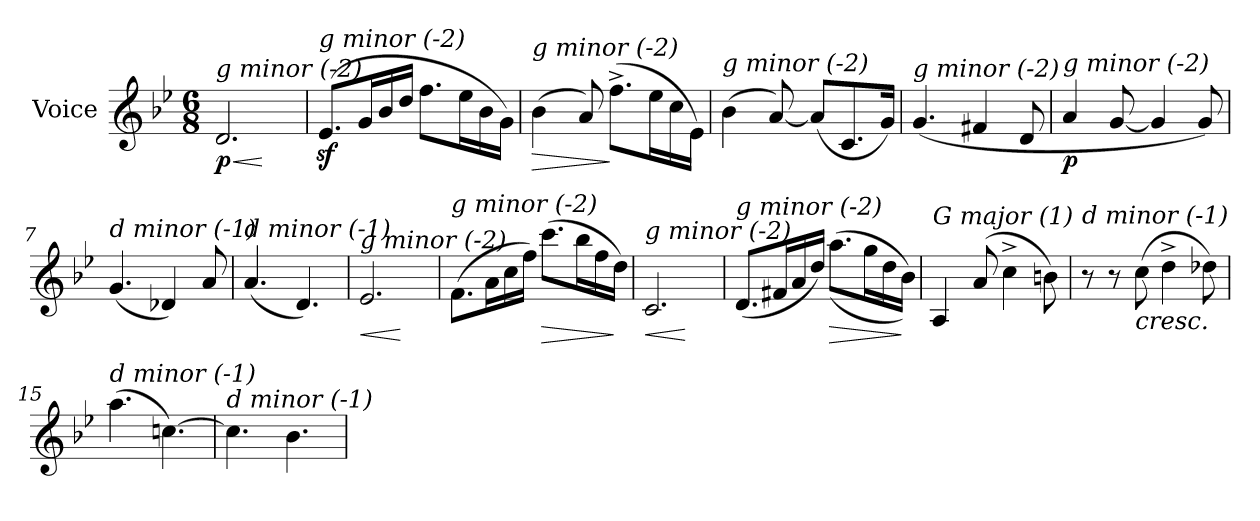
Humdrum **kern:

**kern	**dynam
*part1	*part1
*staff1	*staff1
*I"Voice	*
*I'V	*
*clefG2	*
*k[b-e-]	*
*M6/8	*
=1	=1
!LO:TX:i:t=g minor (-2)	!
!	!LO:HP:b
!	!LO:DY:n=1:b
2.d/	< p
.	[
=2	=2
!LO:TX:i:t=g minor (-2)	!
(>8.e-z</L	.
16g/L	.
16b-/	.
16dd/JJ	.
8.ff\L	.
16ee-\L	.
16b-\	.
16g\JJ)	.
=3	=3
!LO:TX:i:t=g minor (-2)	!
!	!LO:HP:b
(>4b-\	>
8a/)	.
(>8.ff^\L	]
16ee-\L	.
16cc\	.
16e-\JJ)	.
=4	=4
!LO:TX:i:t=g minor (-2)	!
(>4b-\	.
[8a/)	.
(<8a/L]	.
8.c/	.
16g/Jk)	.
=5	=5
!LO:TX:i:t=g minor (-2)	!
(<4.g/	.
4f#X/	.
8d/	.
!!LO:LB:g=z
=6	=6
!LO:TX:i:t=g minor (-2)	!
!	!LO:DY:b
4a/	p
[8g/	.
4g/]	.
8g/)	.
=7	=7
!LO:TX:i:t=d minor (-1)	!
(<4.g/	.
4d-Xi/)	.
8a/	.
=8	=8
!LO:TX:i:t=d minor (-1)	!
(<4.a/	.
4.d/)	.
=9	=9
!LO:TX:i:t=g minor (-2)	!
!	!LO:HP:b
2.e-/	<
.	[
=10	=10
!LO:TX:i:t=g minor (-2)	!
(>8.f\L	.
16a\L	.
16cc\	.
16ff\JJ)	.
!	!LO:HP:b
(>8.ccc\L	>
16bb-\L	.
16ff\	.
16dd\JJ)	]
!!LO:LB:g=z
=11	=11
!LO:TX:i:t=g minor (-2)	!
!	!LO:HP:b
2.c/	<
.	[
=12	=12
!LO:TX:i:t=g minor (-2)	!
(<8.d/L	.
16f#X/L	.
16a/	.
16dd/JJ)	.
!	!LO:HP:b
(>(<8.aa\L	>
16gg\L	.
16dd\	.
16b-\JJ))	]
=13	=13
!LO:TX:i:t=G major (1)	!
4A/	.
(>8a/	.
4cc^\	.
8bn\)	.
=14	=14
!LO:TX:i:t=d minor (-1)	!
8r	.
8r	.
!LO:TX:b:i:t=cresc.	!
(>8cc\	.
4dd^\	.
8dd-Xi\)	.
=15	=15
!LO:TX:i:t=d minor (-1)	!
(>4.aa\	.
[4.ccn\)	.
=16	=16
!LO:TX:i:t=d minor (-1)	!
4.cc\]	.
4.b-\	.
=	=
*-	*-
